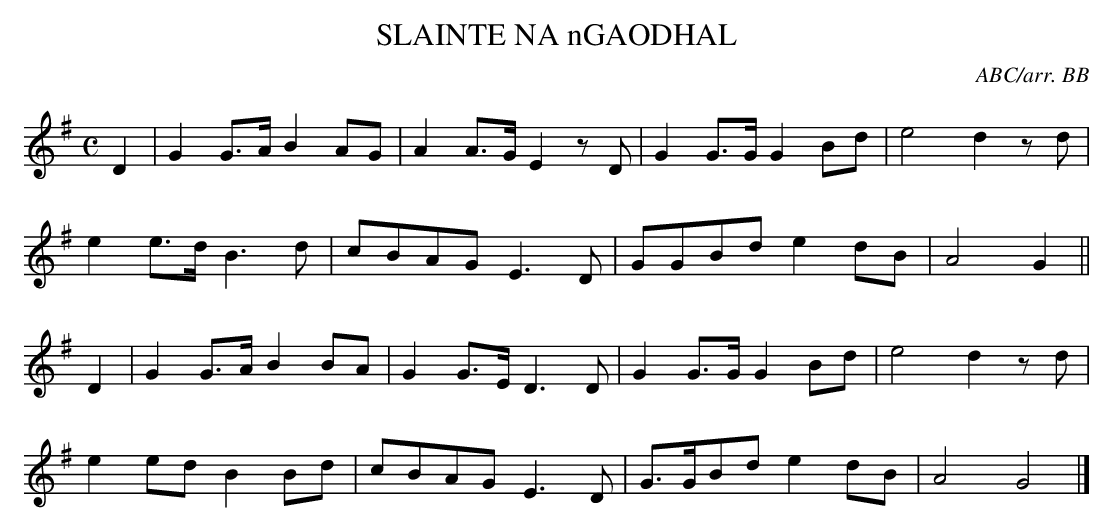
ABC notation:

X:1
T:SLAINTE NA nGAODHAL
Y:"march - moderato"
C:ABC/arr. BB
L:1/8
M:C
K:G
D2|G2G>A B2AG|A2A>G E2 zD|G2G>G G2Bd|e4 d2 zd|
e2 e>d B3d|cBAG E3D|GGBd e2dB|A4 G2||
D2|G2G>A B2BA|G2G>E D3D|G2G>G G2Bd|e4 d2 zd|
e2ed B2Bd|cBAG E3D|G>GBd e2dB|A4 G4|]
